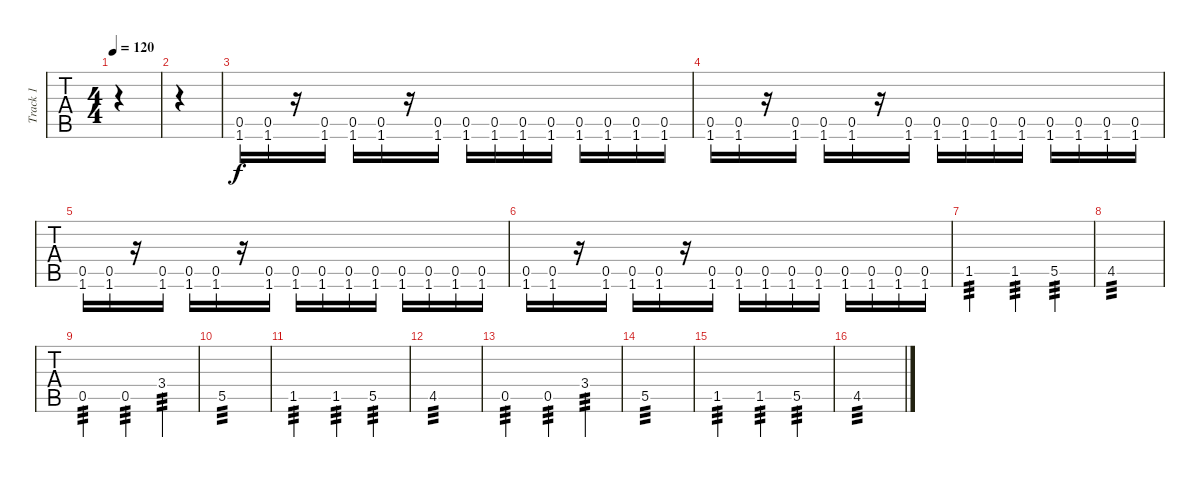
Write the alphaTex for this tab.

\track ("Track 1" "Track 1") {instrument distortionguitar}
\staff {tabs}
\tuning (D4 A3 F3 C3 G2 C2) {hide}
\ts (4 4)
\tempo 120
\clef g2
\ks c
|
|
(0.5 1.6).16 (0.5 1.6).16 r.16 (0.5 1.6).16 (0.5 1.6).16 (0.5 1.6).16 r.16 (0.5 1.6).16 (0.5 1.6).16 (0.5 1.6).16 (0.5 1.6).16 (0.5 1.6).16 (0.5 1.6).16 (0.5 1.6).16 (0.5 1.6).16 (0.5 1.6).16 |
(0.5 1.6).16 (0.5 1.6).16 r.16 (0.5 1.6).16 (0.5 1.6).16 (0.5 1.6).16 r.16 (0.5 1.6).16 (0.5 1.6).16 (0.5 1.6).16 (0.5 1.6).16 (0.5 1.6).16 (0.5 1.6).16 (0.5 1.6).16 (0.5 1.6).16 (0.5 1.6).16 |
(0.5 1.6).16 (0.5 1.6).16 r.16 (0.5 1.6).16 (0.5 1.6).16 (0.5 1.6).16 r.16 (0.5 1.6).16 (0.5 1.6).16 (0.5 1.6).16 (0.5 1.6).16 (0.5 1.6).16 (0.5 1.6).16 (0.5 1.6).16 (0.5 1.6).16 (0.5 1.6).16 |
(0.5 1.6).16 (0.5 1.6).16 r.16 (0.5 1.6).16 (0.5 1.6).16 (0.5 1.6).16 r.16 (0.5 1.6).16 (0.5 1.6).16 (0.5 1.6).16 (0.5 1.6).16 (0.5 1.6).16 (0.5 1.6).16 (0.5 1.6).16 (0.5 1.6).16 (0.5 1.6).16 |
1.5.2{tp 3} 1.5.4{tp 3} 5.5.4{tp 3} |
4.5.1{tp 3} |
0.5.2{tp 3} 0.5.4{tp 3} 3.4.4{tp 3} |
5.5.1{tp 3} |
1.5.2{tp 3} 1.5.4{tp 3} 5.5.4{tp 3} |
4.5.1{tp 3} |
0.5.2{tp 3} 0.5.4{tp 3} 3.4.4{tp 3} |
5.5.1{tp 3} |
1.5.2{tp 3} 1.5.4{tp 3} 5.5.4{tp 3} |
4.5.1{tp 3}
